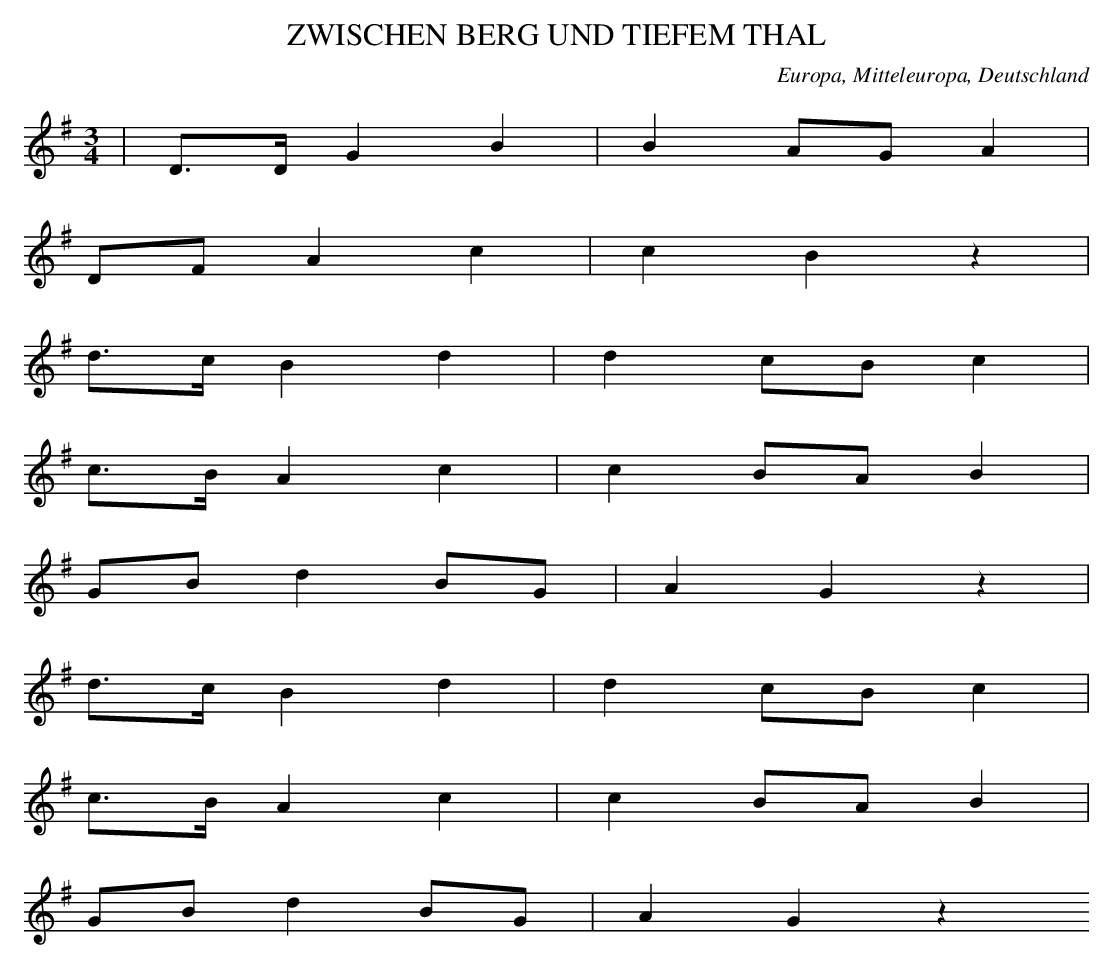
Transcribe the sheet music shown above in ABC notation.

X:1
T: ZWISCHEN BERG UND TIEFEM THAL
O: Europa, Mitteleuropa, Deutschland
M: 3/4
L: 1/16
K: G
 | D3DG4B4 | B4A2G2A4 |
D2F2A4c4 | c4B4z4 |
d3cB4d4 | d4c2B2c4 |
c3BA4c4 | c4B2A2B4 |
G2B2d4B2G2 | A4G4z4 |
d3cB4d4 | d4c2B2c4 |
c3BA4c4 | c4B2A2B4 |
G2B2d4B2G2 | A4G4z4
